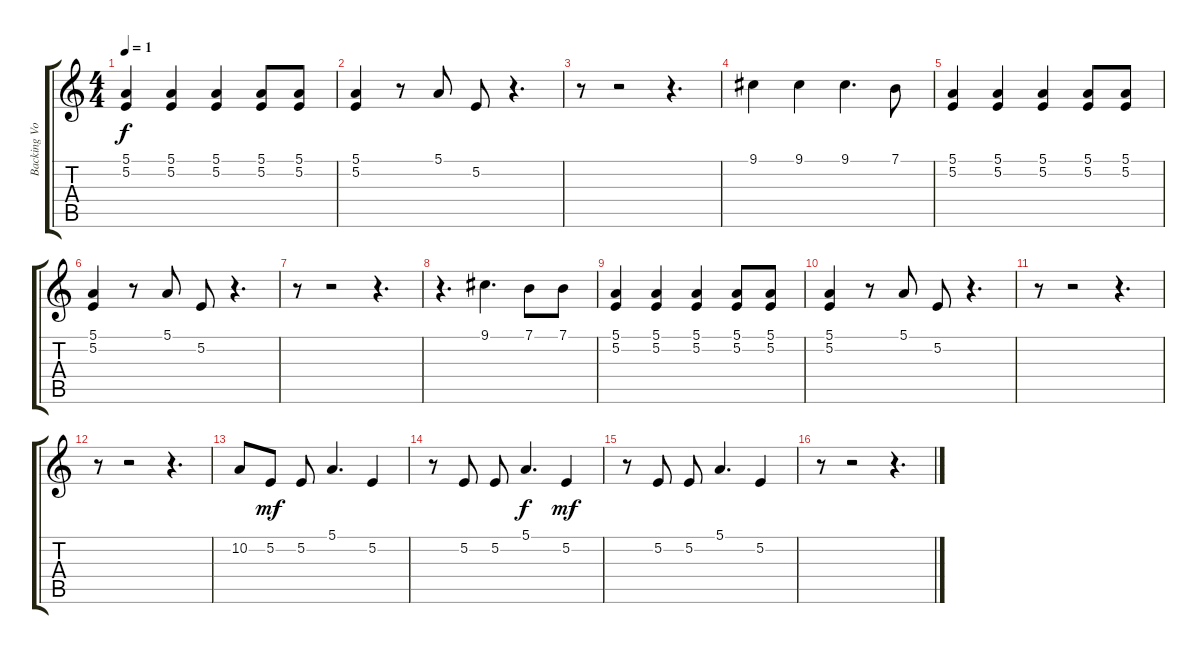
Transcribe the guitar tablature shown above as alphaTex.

\track ("Backing Vocal 2" "Backing Vo") {instrument lead6voice}
\staff {score tabs}
\tuning (E4 B3 G3 D3 A2 E2) {hide}
\ts (4 4)
\tempo 1
\clef g2
\ks c
(5.1 5.2).4{dy f} (5.1 5.2).4 (5.1 5.2).4 (5.1 5.2).8 (5.1 5.2).8 |
(5.1 5.2).4 r.8 5.1.8 5.2.8 r.4{d} |
r.8 r.2 r.4{d} |
9.1.4 9.1.4 9.1.4{d} 7.1.8 |
(5.1 5.2).4 (5.1 5.2).4 (5.1 5.2).4 (5.1 5.2).8 (5.1 5.2).8 |
(5.1 5.2).4 r.8 5.1.8 5.2.8 r.4{d} |
r.8 r.2 r.4{d} |
r.4{d} 9.1.4{d} 7.1.8 7.1.8 |
(5.1 5.2).4 (5.1 5.2).4 (5.1 5.2).4 (5.1 5.2).8 (5.1 5.2).8 |
(5.1 5.2).4 r.8 5.1.8 5.2.8 r.4{d} |
r.8 r.2 r.4{d} |
r.8 r.2 r.4{d} |
10.2.8 5.2.8{dy mf} 5.2.8 5.1.4{d} 5.2.4 |
r.8 5.2.8 5.2.8 5.1.4{d dy f} 5.2.4{dy mf} |
r.8 5.2.8 5.2.8 5.1.4{d} 5.2.4 |
r.8 r.2 r.4{d}
